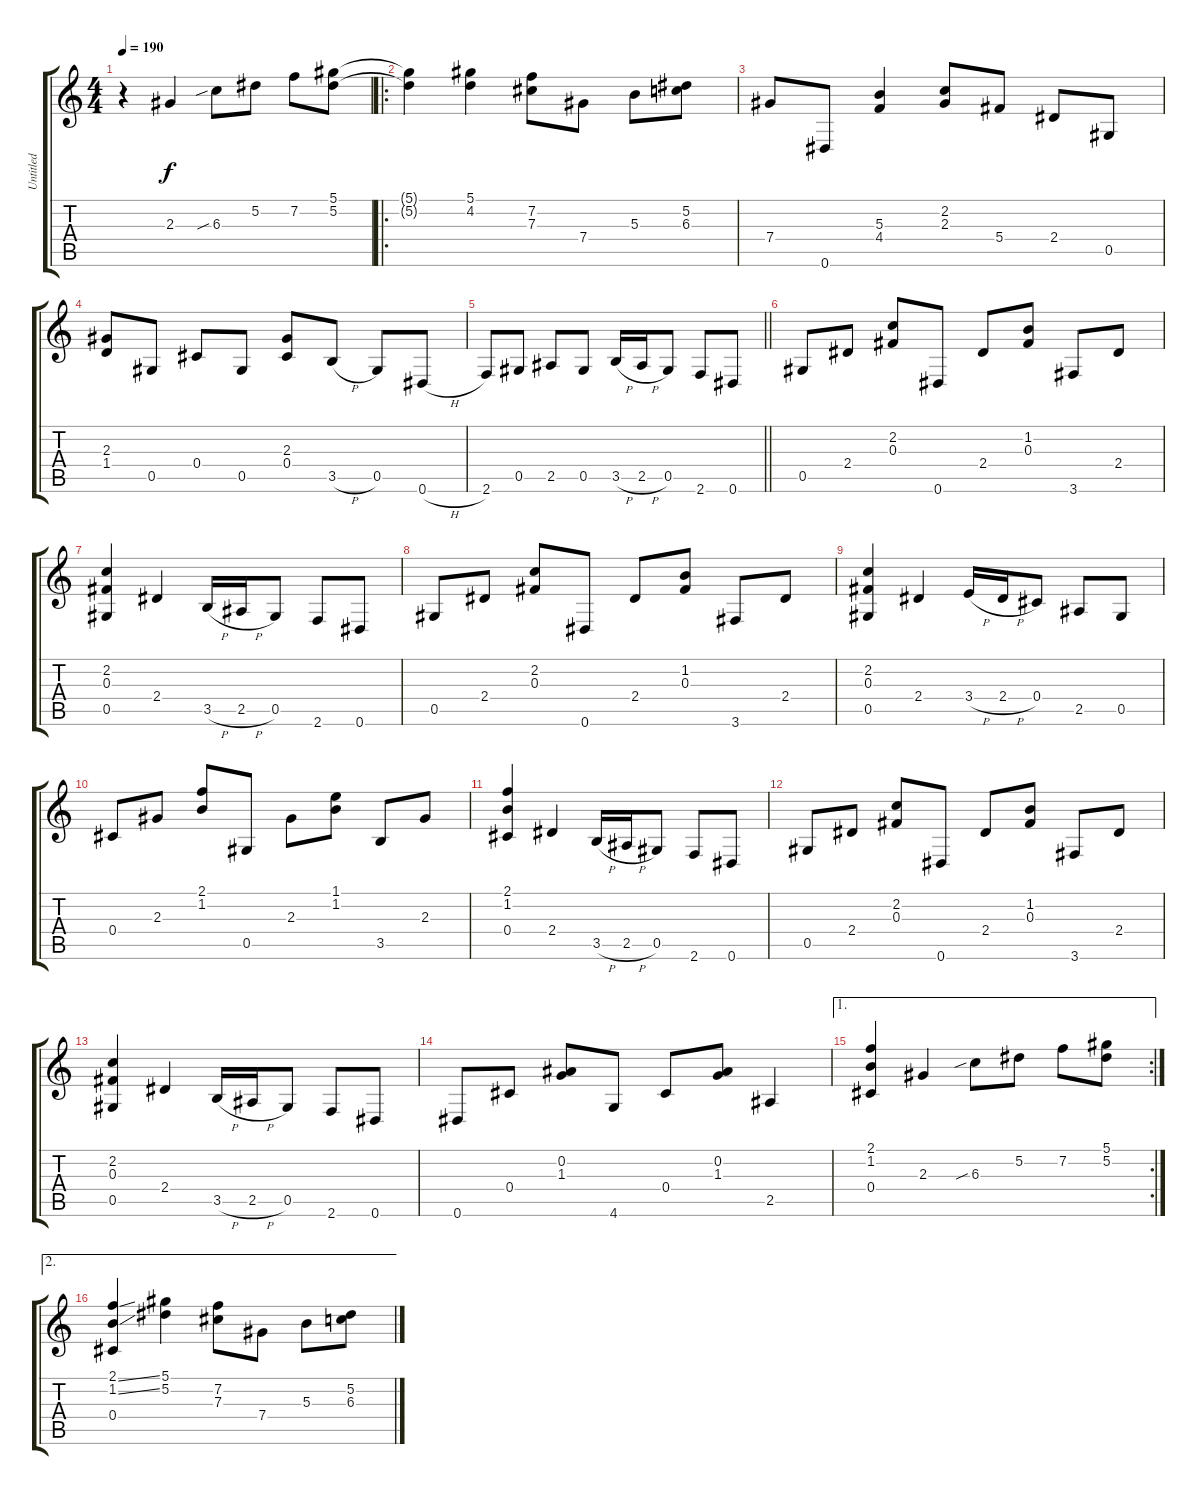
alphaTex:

\track ("Untitled" "Untitled") {instrument acousticguitarnylon}
\staff {score tabs}
\tuning (Eb4 Bb3 Gb3 Db3 Ab2 Eb2) {hide}
\ts (4 4)
\tempo 190
\clef g2
\ks c
r.4{dy f instrument acousticguitarnylon} 2.3.4 6.3{sib}.8 5.2.8 7.2.8 (5.1 5.2).8 |
\ro
(5.1{t} 5.2{t}).4 (5.1 4.2).4 (7.2 7.3).8 7.4.8 5.3.8 (5.2 6.3).8 |
7.4.8 0.6.8 (5.3 4.4).4 (2.2 2.3).8 5.4.8 2.4.8 0.5.8 |
(2.3 1.4).8 0.5.8 0.4.8 0.5.8 (2.3 0.4).8 3.5{h}.8 0.5.8 0.6{h}.8 |
\barLineRight lightlight
2.6.8 0.5.8 2.5.8 0.5.8 3.5{h}.16 2.5{h}.16 0.5.8 2.6.8 0.6.8 |
0.5.8 2.4.8 (2.2 0.3).8 0.6.8 2.4.8 (1.2 0.3).8 3.6.8 2.4.8 |
(2.2 0.3 0.5).4 2.4.4 3.5{h}.16 2.5{h}.16 0.5.8 2.6.8 0.6.8 |
0.5.8 2.4.8 (2.2 0.3).8 0.6.8 2.4.8 (1.2 0.3).8 3.6.8 2.4.8 |
(2.2 0.3 0.5).4 2.4.4 3.4{h}.16 2.4{h}.16 0.4.8 2.5.8 0.5.8 |
0.4.8 2.3.8 (2.1 1.2).8 0.5.8 2.3.8 (1.1 1.2).8 3.5.8 2.3.8 |
(2.1 1.2 0.4).4 2.4.4 3.5{h}.16 2.5{h}.16 0.5.8 2.6.8 0.6.8 |
0.5.8 2.4.8 (2.2 0.3).8 0.6.8 2.4.8 (1.2 0.3).8 3.6.8 2.4.8 |
(2.2 0.3 0.5).4 2.4.4 3.5{h}.16 2.5{h}.16 0.5.8 2.6.8 0.6.8 |
0.6.8 0.4.8 (0.2 1.3).8 4.6.8 0.4.8 (0.2 1.3).8 2.5.4 |
\ae 1
\rc 2
(2.1 1.2 0.4).4 2.3.4 6.3{sib}.8 5.2.8 7.2.8 (5.1 5.2).8 |
\ae 2
(2.1{ss} 1.2{ss} 0.4).4 (5.1 5.2).4 (7.2 7.3).8 7.4.8 5.3.8 (5.2 6.3).8
